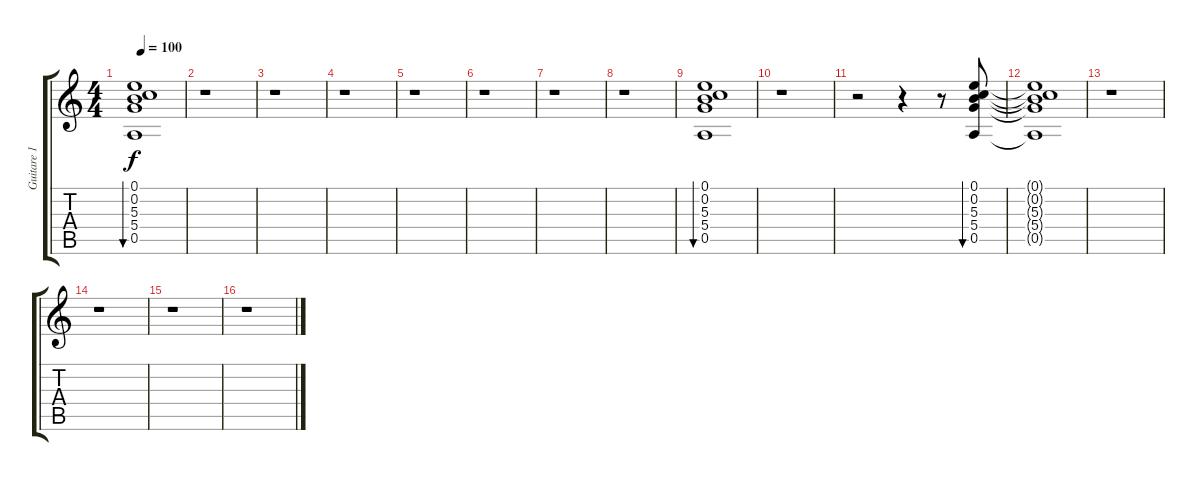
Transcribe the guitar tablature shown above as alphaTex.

\track ("Guitare 1" "Guitare 1") {instrument distortionguitar}
\staff {score tabs}
\tuning (E4 B3 G3 D3 A2 E2) {hide}
\ts (4 4)
\tempo 100
\clef g2
\ks c
(0.1 0.2 5.3 5.4 0.5).1{bu 480 dy f} |
r.1 |
r.1 |
r.1 |
r.1 |
r.1 |
r.1 |
r.1 |
(0.1 0.2 5.3 5.4 0.5).1{bu 480} |
r.1 |
r.2 r.4 r.8 (0.1 0.2 5.3 5.4 0.5).8{bu 480} |
(0.1{t} 0.2{t} 5.3{t} 5.4{t} 0.5{t}).1 |
r.1 |
r.1 |
r.1 |
r.1
